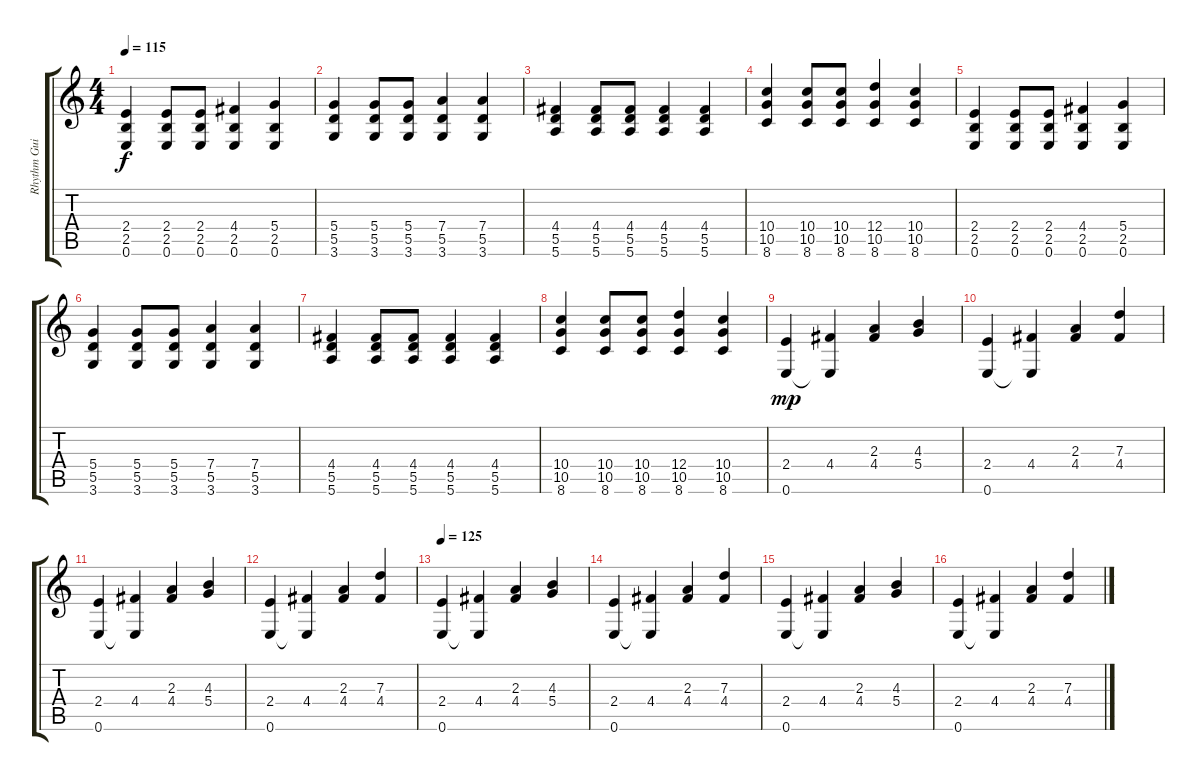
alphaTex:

\track ("Rhythm Guitar" "Rhythm Gui") {instrument acousticguitarsteel}
\staff {score tabs}
\tuning (E4 B3 G3 D3 A2 E2) {hide}
\ts (4 4)
\tempo 115
\clef g2
\ks c
(2.4 2.5 0.6).4{dy f} (2.4 2.5 0.6).8 (2.4 2.5 0.6).8 (4.4 2.5 0.6).4 (5.4 2.5 0.6).4 |
(5.4 5.5 3.6).4 (5.4 5.5 3.6).8 (5.4 5.5 3.6).8 (7.4 5.5 3.6).4 (7.4 5.5 3.6).4 |
(4.4 5.5 5.6).4 (4.4 5.5 5.6).8 (4.4 5.5 5.6).8 (4.4 5.5 5.6).4 (4.4 5.5 5.6).4 |
(10.4 10.5 8.6).4 (10.4 10.5 8.6).8 (10.4 10.5 8.6).8 (12.4 10.5 8.6).4 (10.4 10.5 8.6).4 |
(2.4 2.5 0.6).4 (2.4 2.5 0.6).8 (2.4 2.5 0.6).8 (4.4 2.5 0.6).4 (5.4 2.5 0.6).4 |
(5.4 5.5 3.6).4 (5.4 5.5 3.6).8 (5.4 5.5 3.6).8 (7.4 5.5 3.6).4 (7.4 5.5 3.6).4 |
(4.4 5.5 5.6).4 (4.4 5.5 5.6).8 (4.4 5.5 5.6).8 (4.4 5.5 5.6).4 (4.4 5.5 5.6).4 |
(10.4 10.5 8.6).4 (10.4 10.5 8.6).8 (10.4 10.5 8.6).8 (12.4 10.5 8.6).4 (10.4 10.5 8.6).4 |
(2.4 0.6).4{dy mp} (4.4 0.6{t}).4 (2.3 4.4).4 (4.3 5.4).4 |
(2.4 0.6).4 (4.4 0.6{t}).4 (2.3 4.4).4 (7.3 4.4).4 |
(2.4 0.6).4 (4.4 0.6{t}).4 (2.3 4.4).4 (4.3 5.4).4 |
(2.4 0.6).4 (4.4 0.6{t}).4 (2.3 4.4).4 (7.3 4.4).4 |
\tempo 125
(2.4 0.6).4 (4.4 0.6{t}).4 (2.3 4.4).4 (4.3 5.4).4 |
(2.4 0.6).4 (4.4 0.6{t}).4 (2.3 4.4).4 (7.3 4.4).4 |
(2.4 0.6).4 (4.4 0.6{t}).4 (2.3 4.4).4 (4.3 5.4).4 |
(2.4 0.6).4 (4.4 0.6{t}).4 (2.3 4.4).4 (7.3 4.4).4
